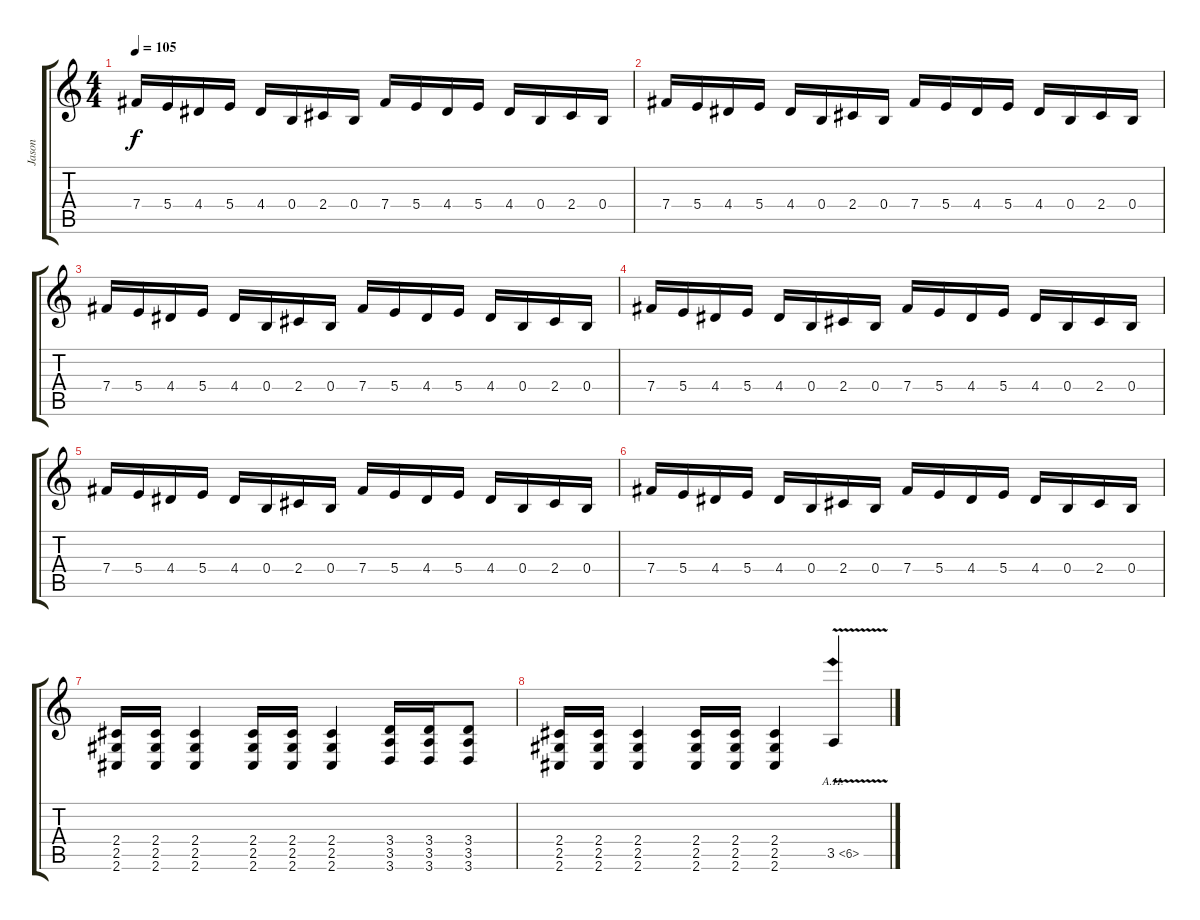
\track ("Jason" "Jason") {instrument distortionguitar}
\staff {score tabs}
\tuning (Db4 Ab3 E3 B2 Gb2 B1) {hide}
\ts (4 4)
\tempo 105
\clef g2
\ks c
7.4.16{dy f} 5.4.16 4.4.16 5.4.16 4.4.16 0.4.16 2.4.16 0.4.16 7.4.16 5.4.16 4.4.16 5.4.16 4.4.16 0.4.16 2.4.16 0.4.16 |
7.4.16 5.4.16 4.4.16 5.4.16 4.4.16 0.4.16 2.4.16 0.4.16 7.4.16 5.4.16 4.4.16 5.4.16 4.4.16 0.4.16 2.4.16 0.4.16 |
7.4.16 5.4.16 4.4.16 5.4.16 4.4.16 0.4.16 2.4.16 0.4.16 7.4.16 5.4.16 4.4.16 5.4.16 4.4.16 0.4.16 2.4.16 0.4.16 |
7.4.16 5.4.16 4.4.16 5.4.16 4.4.16 0.4.16 2.4.16 0.4.16 7.4.16 5.4.16 4.4.16 5.4.16 4.4.16 0.4.16 2.4.16 0.4.16 |
7.4.16 5.4.16 4.4.16 5.4.16 4.4.16 0.4.16 2.4.16 0.4.16 7.4.16 5.4.16 4.4.16 5.4.16 4.4.16 0.4.16 2.4.16 0.4.16 |
7.4.16 5.4.16 4.4.16 5.4.16 4.4.16 0.4.16 2.4.16 0.4.16 7.4.16 5.4.16 4.4.16 5.4.16 4.4.16 0.4.16 2.4.16 0.4.16 |
(2.4 2.5 2.6).16 (2.4 2.5 2.6).16 (2.4 2.5 2.6).4 (2.4 2.5 2.6).16 (2.4 2.5 2.6).16 (2.4 2.5 2.6).4 (3.4 3.5 3.6).16 (3.4 3.5 3.6).16 (3.4 3.5 3.6).8 |
(2.4 2.5 2.6).16 (2.4 2.5 2.6).16 (2.4 2.5 2.6).4 (2.4 2.5 2.6).16 (2.4 2.5 2.6).16 (2.4 2.5 2.6).4 3.5{ah 3 v}.4
